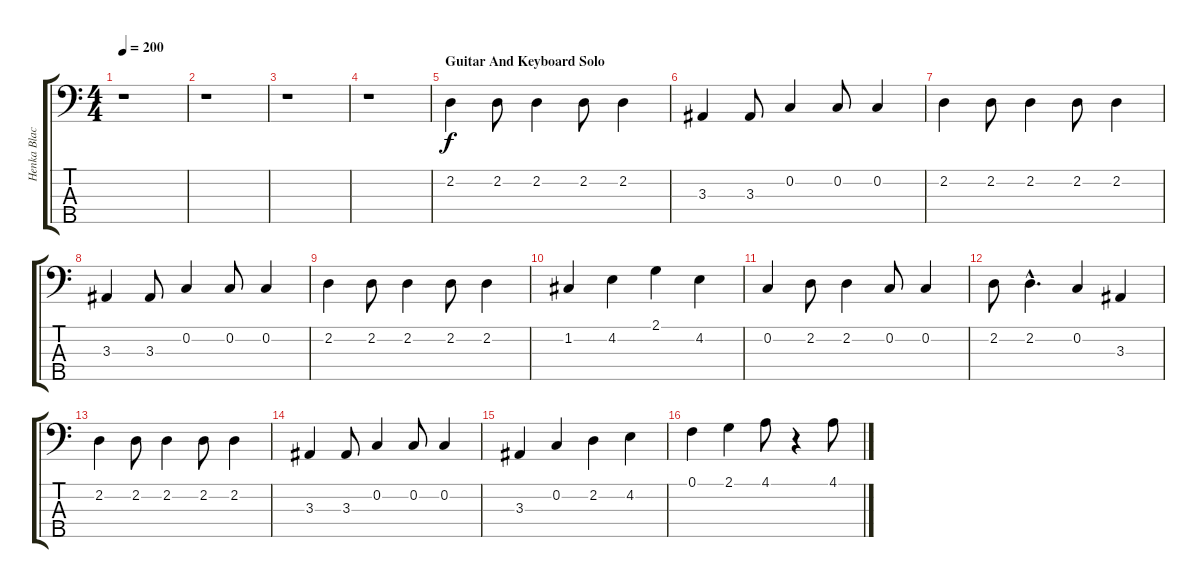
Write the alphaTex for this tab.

\track ("Henka Blacksmith" "Henka Blac") {instrument electricbasspick}
\staff {score tabs}
\tuning (F2 C2 G1 D1 A0) {hide}
\ts (4 4)
\tempo 200
\clef f4
\ks c
r.1{dy f} |
r.1 |
r.1 |
r.1 |
\section ("" "Guitar And Keyboard Solo")
2.2.4 2.2.8 2.2.4 2.2.8 2.2.4 |
3.3.4 3.3.8 0.2.4 0.2.8 0.2.4 |
2.2.4 2.2.8 2.2.4 2.2.8 2.2.4 |
3.3.4 3.3.8 0.2.4 0.2.8 0.2.4 |
2.2.4 2.2.8 2.2.4 2.2.8 2.2.4 |
1.2.4 4.2.4 2.1.4 4.2.4 |
0.2.4 2.2.8 2.2.4 0.2.8 0.2.4 |
2.2.8 2.2{hac}.4{d} 0.2.4 3.3.4 |
2.2.4 2.2.8 2.2.4 2.2.8 2.2.4 |
3.3.4 3.3.8 0.2.4 0.2.8 0.2.4 |
3.3.4 0.2.4 2.2.4 4.2.4 |
0.1.4 2.1.4 4.1.8 r.4 4.1.8
